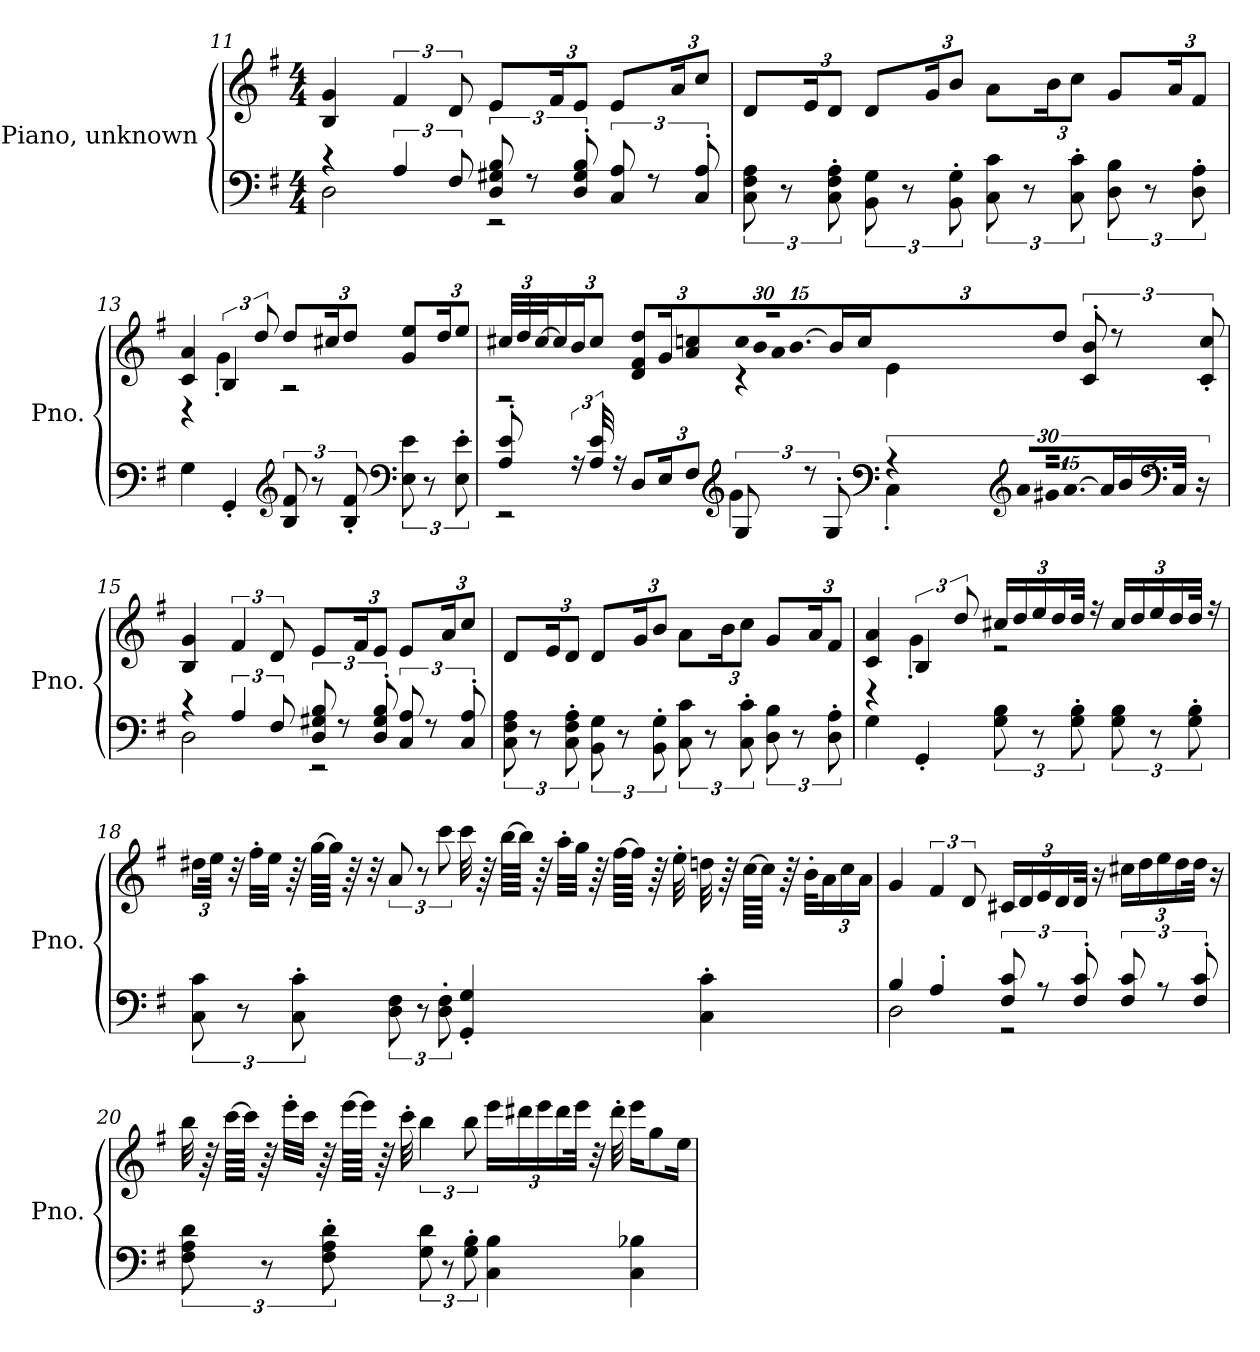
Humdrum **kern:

**kern	**kern
*part1	*part1
*staff2	*staff1
*I"Piano, unknown	*
*I'Pno.	*
!!LO:PB:g=z
*clefF4	*clefG2
*k[f#]	*k[f#]
*M4/4	*M4/4
=11	=11
*^	*
4r	2D\	4B/ 4g/
6A/	.	6f#/
12F#/	.	12d/
12D/ 12G#X/ 12B/	2r	8e/L
12r	.	.
*	*	*Xbrackettup
.	.	24f#/K
12D/' 12G#/' 12B/'	.	12e/J
12C/ 12A/	.	8e/L
12r	.	.
.	.	24a/K
12C/' 12A/'	.	12cc/J
*v	*v	*
=12	=12
12C\ 12F#\ 12A\	8d/L
12r	.
.	24e/K
12C\' 12F#\' 12A\'	12d/J
12BB\ 12G\	8d/L
12r	.
.	24g/K
12BB\' 12G\'	12b/J
12C\ 12c\	8a\L
12r	.
.	24b\K
12C\' 12c\'	12cc\J
12D\ 12B\	8g/L
12r	.
.	24a/K
12D\' 12A\'	12f#/J
=13	=13
*	*^
4G\	4c/ 4a/	4r
*	*brackettup	*
4GG'/	6B/	4g'\
.	12dd/	.
*clefG2	*	*
12B/ 12f#/	8dd/L	2r
12r	.	.
*	*Xbrackettup	*
.	24cc#X/K	.
12B/' 12f#/'	12dd/J	.
*clefF4	*	*
12E\ 12e\	8g/ 8ee/L	.
12r	.	.
.	24dd/K	.
12E\' 12e\'	12ee/J	.
!!LO:LB:g=z	!!
=14	=14	=14
*^	*	*
8A/' 8e/'	2r	48cc#X/LLL	2r
.	.	48dd/	.
.	.	[48cc#/J	.
.	.	16cc#/]	.
24r	.	24b/J	.
48A/ 48e/	.	12cc#/J	.
16r	.	.	.
8D/L	.	8d/ 8f#/ 8dd/L	.
*Xbrackettup	*	*	*
24E/K	.	24g/K	.
12F#/J	.	12a/ 12ccn/	.
*clefG2	*	*	*
*brackettup	*	*	*
!	!	!LO:N:vis=256	!
12G/	4g\	1920%17cc/LLLL	4r
!	!	!LO:N:vis=256	!
.	.	1920%17b/J	.
!	!	!LO:N:vis=64	!
.	.	960%17a/	.
.	.	1920ryy	.
!	!	!LO:N:vis=64.	!
.	.	[640%17b/JJ	.
.	.	16b/]	.
12r	.	.	.
.	.	24cc/J	.
12G'/	.	12dd/J	.
*clefF4	*	*	*
!LO:N:vis=128	!	!	!
*	*	*brackettup	*
1920%17r	4C'\	12c/' 12b/'	4e\
*clefG2	*	*	*
!LO:N:vis=256	!	!	!
1920%17a/KLLLL	.	.	.
!LO:N:vis=64	!	!	!
960%17g#X/	.	.	.
1920ryy	.	.	.
!LO:N:vis=64.	!	!	!
[640%17a/JJ	.	.	.
16a/]	.	.	.
.	.	12r	.
*Xbrackettup	*	*	*
24b/	.	.	.
*clefF4	*	*	*
48C/JJk	.	12c/' 12cc/'	.
16r	.	.	.
*	*	*v	*v
!!LO:LB:g=z
=15	=15	=15
4r	2D\	4B/ 4g/
*brackettup	*	*
6A/	.	6f#/
12F#/	.	12d/
12D/ 12G#X/ 12B/	2r	8e/L
12r	.	.
*	*	*Xbrackettup
.	.	24f#/K
12D/' 12G#/' 12B/'	.	12e/J
12C/ 12A/	.	8e/L
12r	.	.
.	.	24a/K
12C/' 12A/'	.	12cc/J
*v	*v	*
=16	=16
12C\ 12F#\ 12A\	8d/L
12r	.
.	24e/K
12C\' 12F#\' 12A\'	12d/J
12BB\ 12G\	8d/L
12r	.
.	24g/K
12BB\' 12G\'	12b/J
12C\ 12c\	8a\L
12r	.
.	24b\K
12C\' 12c\'	12cc\J
12D\ 12B\	8g/L
12r	.
.	24a/K
12D\' 12A\'	12f#/J
=17	=17
*	*^
4G\	4c/ 4a/	4r
*	*brackettup	*
4GG'/	6B/	4g'\
.	12dd/	.
*	*Xbrackettup	*
12G\ 12B\	24cc#X/LL	2r
.	24dd/	.
12r	24ee/	.
.	24dd/	.
12G\' 12B\'	48dd/JJk	.
.	16r	.
12G\ 12B\	24cc#/LL	.
.	24dd/	.
12r	24ee/	.
.	24dd/	.
12G\' 12B\'	48dd/JJk	.
.	16r	.
*	*v	*v
!!LO:LB:g=z
=18	=18
12C\ 12c\	24dd#X\LL
.	48ee\JJk
.	32r
12r	.
.	32ff#'\LLL
.	32ee\JJJ
.	64r
12C\' 12c\'	.
.	[64gg\LLLL
.	64gg\JJJJ]
.	64r
.	32r
*	*brackettup
12D\ 12F#\	12a/
12r	12r
12D\' 12F#\'	12ccc\
4GG/' 4G/'	32ccc\
.	64r
.	[64bb\LLLL
.	64bb\JJJJ]
.	64r
.	32aa'\LLL
.	32gg\JJJ
.	64r
.	[64ff#\LLLL
.	64ff#\JJJJ]
.	64r
.	32ee'\
4C\' 4c\'	32ddn\
.	64r
.	[64cc\LLLL
.	64cc\JJJJ]
.	64r
.	32b'\KLL
*	*Xbrackettup
.	24a\
.	24cc\
.	24a\JJ
!!LO:LB:g=z
=19	=19
*^	*
4B/	2D\	4g/
*	*	*brackettup
4A'/	.	6f#/
.	.	12d/
*	*	*Xbrackettup
12F#/ 12c/	2r	24c#X/LL
.	.	24d/
12r	.	24e/
.	.	24d/
12F#/' 12c/'	.	48d/JJk
.	.	16r
12F#/ 12c/	.	24cc#X\LL
.	.	24dd\
12r	.	24ee\
.	.	24dd\
12F#/' 12c/'	.	48dd\JJk
.	.	16r
*v	*v	*
=20	=20
12F#\ 12A\ 12d\	32bb\
.	64r
.	[64ccc\LLLL
.	64ccc\JJJJ]
.	64r
12r	.
.	32eee'\LLL
.	32ccc\JJJ
.	64r
12F#\' 12A\' 12d\'	.
.	[64eee\LLLL
.	64eee\JJJJ]
.	64r
.	32ccc'\
*	*brackettup
12G\ 12d\	6bb\
12r	.
12G\' 12B\'	12bb\
*	*Xbrackettup
4C\ 4B\	24eee\LL
.	24ddd#X\
.	24eee\
.	24ddd#\
.	48eee\JJk
.	32r
.	32ddd#'\
4C\ 4B-X\	16eee\KL
.	8gg\
.	16ee\Jk
=	=
*-	*-
